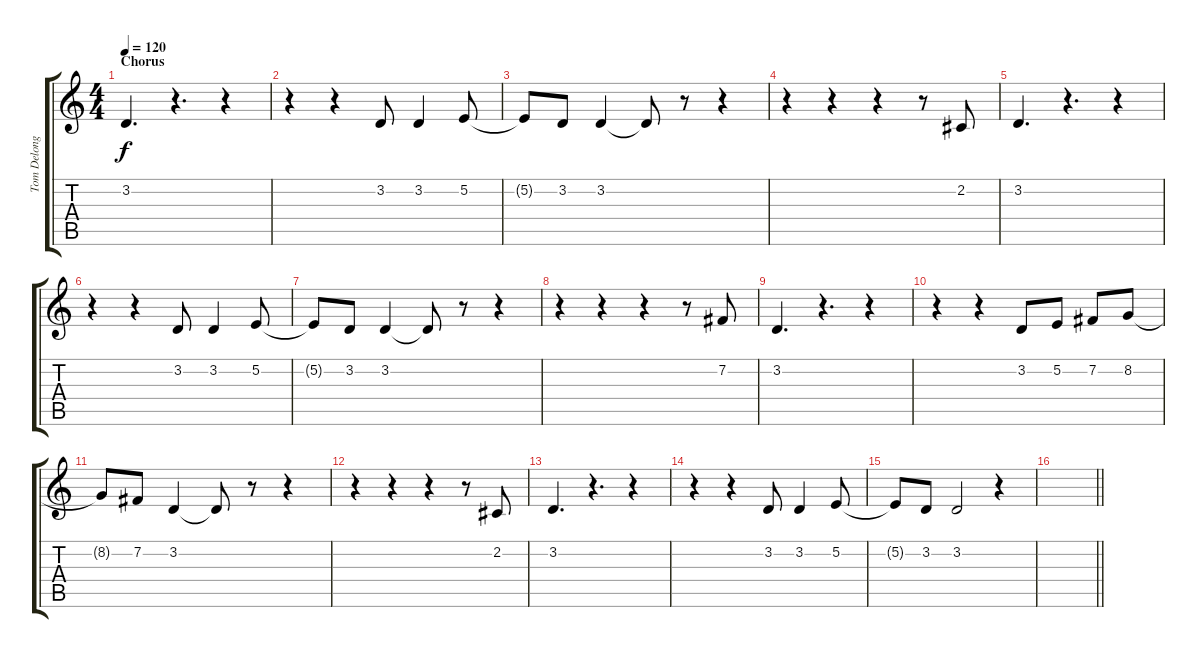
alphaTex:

\track ("Tom Delonge - Vocals" "Tom Delong") {instrument altosax}
\staff {score tabs}
\tuning (E4 B3 G3 D3 A2 E2) {hide}
\ts (4 4)
\section ("" "Chorus")
\tempo 120
\clef g2
\ks c
3.2.4{d dy f} r.4{d} r.4 |
r.4 r.4 3.2.8 3.2.4 5.2.8 |
5.2{t}.8 3.2.8 3.2.4 3.2{t}.8 r.8 r.4 |
r.4 r.4 r.4 r.8 2.2.8 |
3.2.4{d} r.4{d} r.4 |
r.4 r.4 3.2.8 3.2.4 5.2.8 |
5.2{t}.8 3.2.8 3.2.4 3.2{t}.8 r.8 r.4 |
r.4 r.4 r.4 r.8 7.2.8 |
3.2.4{d} r.4{d} r.4 |
r.4 r.4 3.2.8 5.2.8 7.2.8 8.2.8 |
8.2{t}.8 7.2.8 3.2.4 3.2{t}.8 r.8 r.4 |
r.4 r.4 r.4 r.8 2.2.8 |
3.2.4{d} r.4{d} r.4 |
r.4 r.4 3.2.8 3.2.4 5.2.8 |
5.2{t}.8 3.2.8 3.2.2 r.4 |
\barLineRight lightlight
